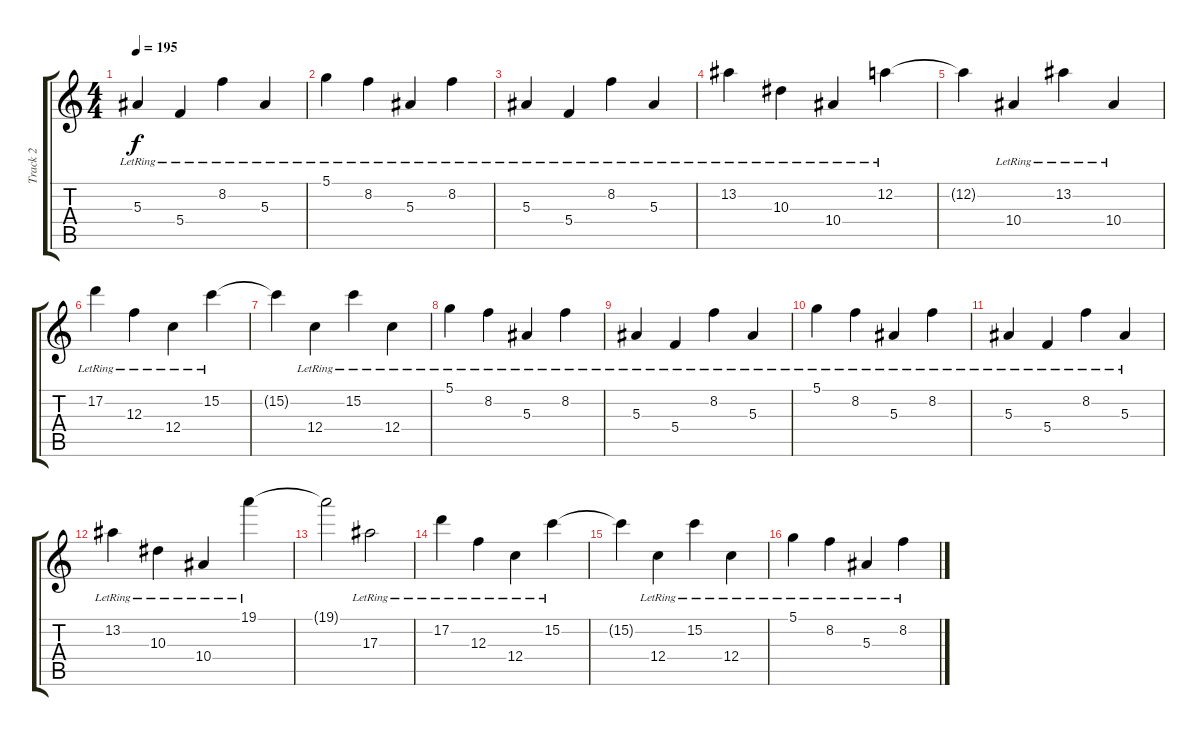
\track ("Track 2" "Track 2") {instrument acousticguitarsteel}
\staff {score tabs}
\tuning (D4 A3 F3 C3 G2 D2) {hide}
\ts (4 4)
\tempo 195
\clef g2
\ks c
5.3{lr}.4{dy f} 5.4{lr}.4 8.2{lr}.4 5.3{lr}.4 |
5.1{lr}.4 8.2{lr}.4 5.3{lr}.4 8.2{lr}.4 |
5.3{lr}.4 5.4{lr}.4 8.2{lr}.4 5.3{lr}.4 |
13.2{lr}.4 10.3{lr}.4 10.4{lr}.4 12.2{lr}.4 |
12.2{t}.4 10.4{lr}.4 13.2{lr}.4 10.4{lr}.4 |
17.2{lr}.4 12.3{lr}.4 12.4{lr}.4 15.2{lr}.4 |
15.2{t}.4 12.4{lr}.4 15.2{lr}.4 12.4{lr}.4 |
5.1{lr}.4 8.2{lr}.4 5.3{lr}.4 8.2{lr}.4 |
5.3{lr}.4 5.4{lr}.4 8.2{lr}.4 5.3{lr}.4 |
5.1{lr}.4 8.2{lr}.4 5.3{lr}.4 8.2{lr}.4 |
5.3{lr}.4 5.4{lr}.4 8.2{lr}.4 5.3{lr}.4 |
13.2{lr}.4 10.3{lr}.4 10.4{lr}.4 19.1{lr}.4 |
19.1{t}.2 17.3{lr}.2 |
17.2{lr}.4 12.3{lr}.4 12.4{lr}.4 15.2{lr}.4 |
15.2{t}.4 12.4{lr}.4 15.2{lr}.4 12.4{lr}.4 |
5.1{lr}.4 8.2{lr}.4 5.3{lr}.4 8.2{lr}.4
